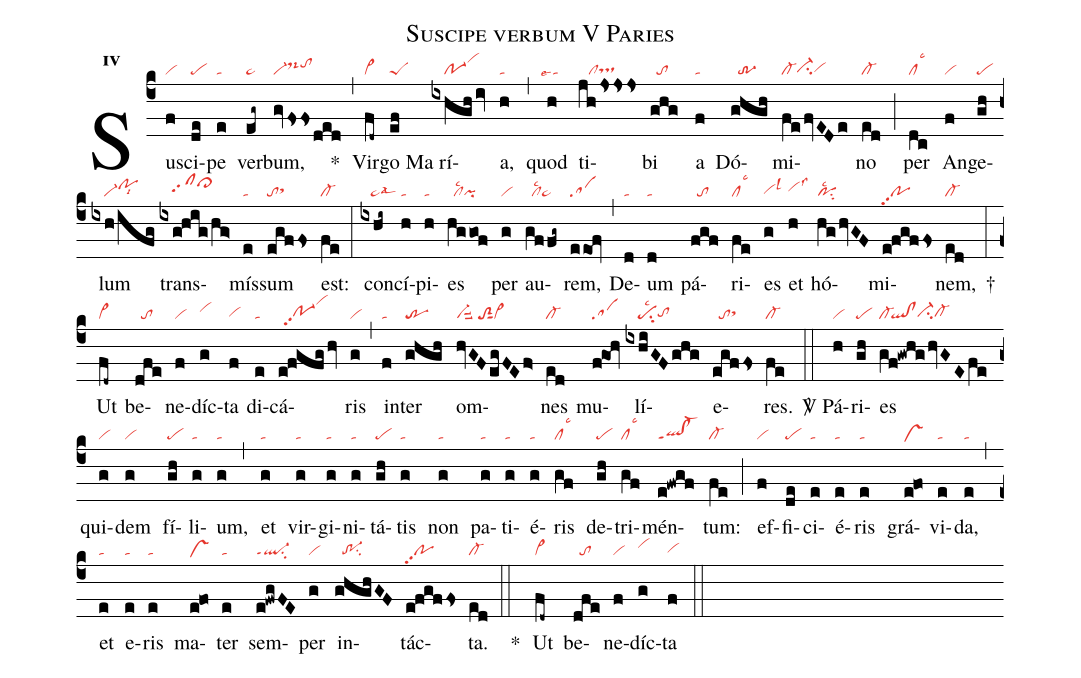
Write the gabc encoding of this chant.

name:Suscipe verbum V Paries;
office-part:re;
mode:4;
nabc-lines:1;
%%
initial-style: 1;
name: Suscipe verbum;
mode: 4;
office-part: Responsorium;
annotation: Resp. ;
annotation: iv;
nabc-lines: 1;
%%
(c4) Su(f|vi)sci(de|pe)pe(e|ta) ver(eg~|ta>)bum,(gv/fssded|vi-ds-hitohi) *(,) Vir(fd~|vi>)go(ef|peS) Ma(g|)rí(ixhgh/iv|////po-1vihk)a,(h|ta) (,) quod(h|``talse4) ti(jhjsss|///cltshg)bi(ghg|//to) a(f|ta) Dó(ghgh|//tr-3)mi(fe/fvEDe|cl-ci-hgvihg)no(ed|cl-) (;) per(dc|cllsc3) An(f|vi)ge(gh|pe)lum(ixh/ifg|////vi-pohilsi8) trans(ixg!hig/hg>|////clhhpp2cl>hj)mís(e|ta)sum(egffs|tosthh) est:(fe|cl-) (:) con(ixhi~|///ta>lsal3)cí(h|ta)pi(h|ta)es(hggof|//cllsc2pi) per(g|vi) au(gffg~|//cllsc2ta>)rem,(eeof|sa) (,) De(d|ta)um(d|ta) pá(fgf|//to)ri(fe|cllsc3)es(g|vihglsl3) et(h|vihhlss3) hó(hg/hvGF|posu2lsc2)mi(e!fgffs|popp2)nem,(ed|cl-) †(:) Ut(fd~|vi>) be(dfe|//to)ne(f|vi)díc(g|vihi)ta(f|vihg) di(e|ta)cá(e!fgfg/hv|//po-1hgpp2vihl)ris(g|vi) (,) in(f|ta)ter(ghgh|tr) om(hvGF/egFEf>|vi-suu2/toS2sut1vi>)nes(ed|cl-) mu(f!goh|sa)lí(ixhiGFghg|////pelsc2su2tohg)e(egffs|//tosthh)res.(fe|cl-) (::)

<sp>V/</sp> Pá(h|vi)ri(gh|pe)es(gf!gwhg/hvGEfe|cl-`ql!clci-hgcl-hg) qui(g|vi)dem(g|vi) fí(gh|pe)li(g|ta)um,(g|ta) (,) et(g|ta) vir(g|ta)gi(g|ta)ni(g|ta)tá(gh|pe)tis(g|ta) non(g|ta) pa(g|ta)ti(g|ta)é(g|ta)ris(gf|cllsc3) de(gh|pe)tri(gf|cllsc3)mén(e!fwgf|ql!cl-ppt1)tum:(fe|cl-) (;) ef(f|vi)fi(de|pe)ci(e|ta)é(e|ta)ris(e|ta) grá(e!fo|vshe)vi(e|ta)da,(e|ta) (,) et(e|ta) e(e|ta)ris(e|ta) ma(e!fo|vshe)ter(e|ta) sem(e!fwgFE|ql-ppt1su2)per(g|vi) in(ghghGF|//tr-1su2)tác(e!fgffs|popp2)ta.(ed|cl-) (::)
*() Ut(fd~|vi>) be(dfe|//to)ne(f|vi)díc(g|vihi)ta(f|vihg) (::)
